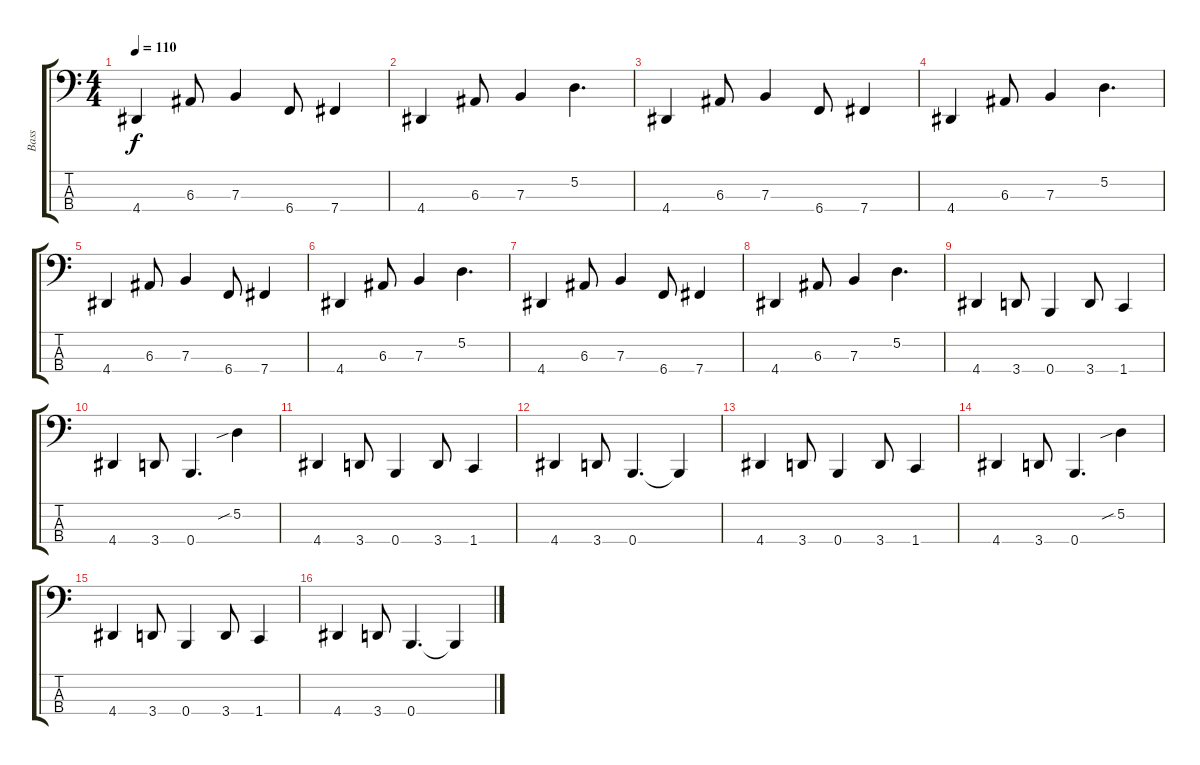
\track ("Bass" "Bass") {instrument electricbasspick}
\staff {score tabs}
\tuning (D2 A1 E1 B0) {hide}
\ts (4 4)
\tempo 110
\clef f4
\ks aminor
4.4.4{dy f instrument electricbasspick} 6.3.8 7.3.4 6.4.8 7.4.4 |
4.4.4 6.3.8 7.3.4 5.2.4{d} |
4.4.4 6.3.8 7.3.4 6.4.8 7.4.4 |
4.4.4 6.3.8 7.3.4 5.2.4{d} |
4.4.4 6.3.8 7.3.4 6.4.8 7.4.4 |
4.4.4 6.3.8 7.3.4 5.2.4{d} |
4.4.4 6.3.8 7.3.4 6.4.8 7.4.4 |
4.4.4 6.3.8 7.3.4 5.2.4{d} |
4.4.4 3.4.8 0.4.4 3.4.8 1.4.4 |
4.4.4 3.4.8 0.4.4{d} 5.2{sib}.4 |
4.4.4 3.4.8 0.4.4 3.4.8 1.4.4 |
4.4.4 3.4.8 0.4.4{d} 0.4{t}.4 |
4.4.4 3.4.8 0.4.4 3.4.8 1.4.4 |
4.4.4 3.4.8 0.4.4{d} 5.2{sib}.4 |
4.4.4 3.4.8 0.4.4 3.4.8 1.4.4 |
4.4.4 3.4.8 0.4.4{d} 0.4{t}.4
